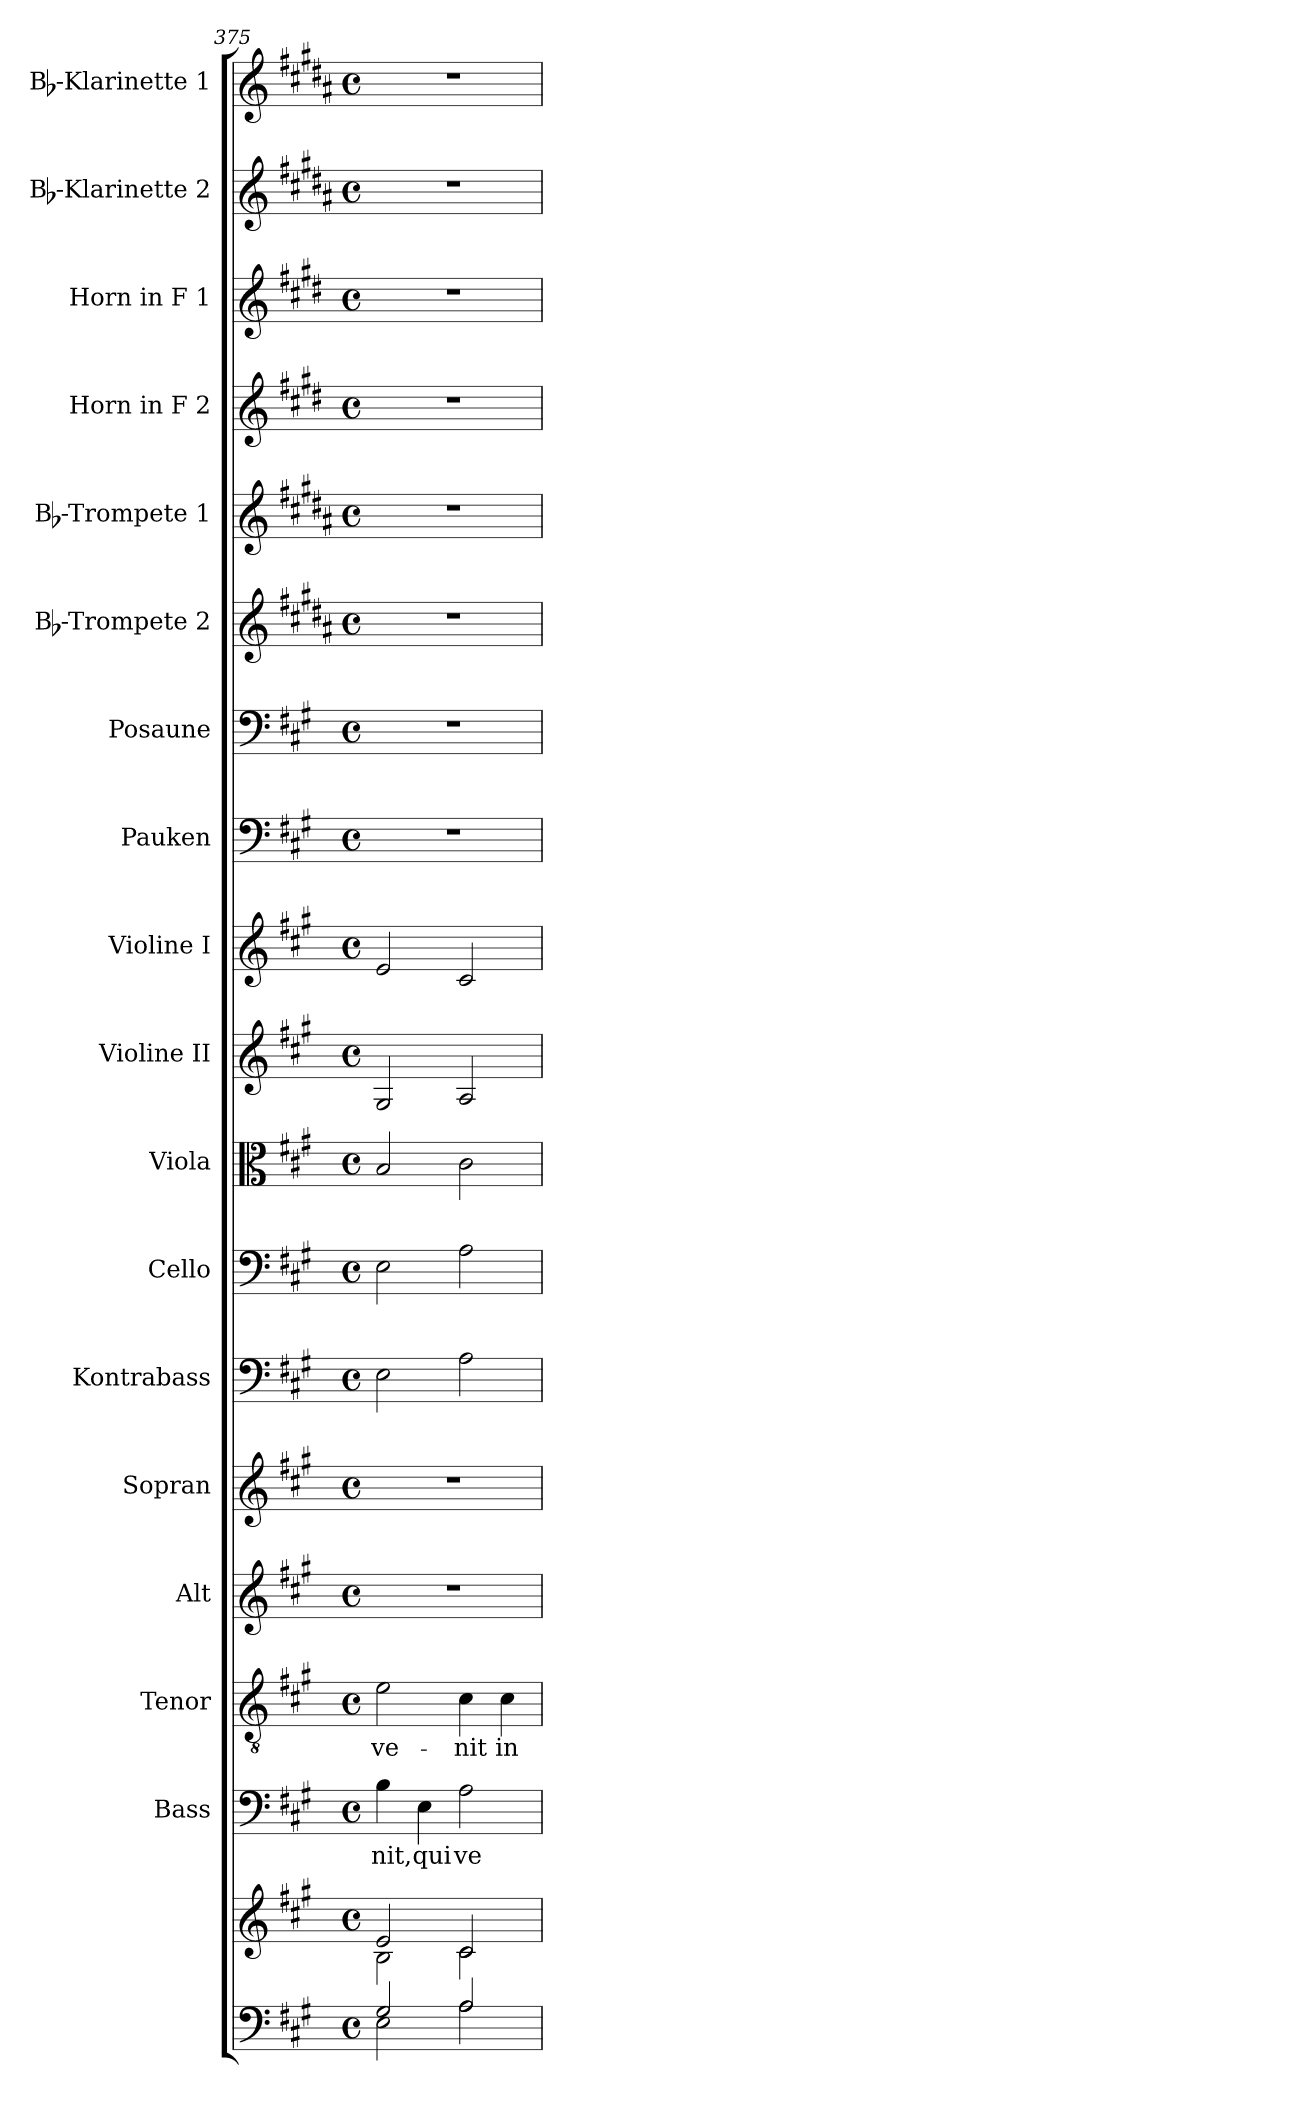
**kern	**kern	**kern	**text	**kern	**text	**kern	**kern	**kern	**kern	**kern	**kern	**kern	**kern	**kern	**kern	**kern	**kern	**kern	**kern	**kern
*part18	*part18	*part17	*part17	*part16	*part16	*part15	*part14	*part13	*part12	*part11	*part10	*part9	*part8	*part7	*part6	*part5	*part4	*part3	*part2	*part1
*staff19	*staff18	*staff17	*staff17	*staff16	*staff16	*staff15	*staff14	*staff13	*staff12	*staff11	*staff10	*staff9	*staff8	*staff7	*staff6	*staff5	*staff4	*staff3	*staff2	*staff1
*	*	*I"Bass	*	*I"Tenor	*	*I"Alt	*I"Sopran	*I"Kontrabass	*I"Cello	*I"Viola	*I"Violine II	*I"Violine I	*I"Pauken	*I"Posaune	*I"Bb-Trompete 2	*I"Bb-Trompete 1	*I"Horn in F 2	*I"Horn in F 1	*I"Bb-Klarinette 2	*I"Bb-Klarinette 1
*	*	*I'B.	*	*I'T.	*	*I'A.	*I'S.	*I'Kb.	*	*I'Vla.	*I'Vl. II	*I'Vl. I	*I'Pk.	*I'Pos.	*I'Bb Trp. 2	*I'Bb Trp. 1	*	*	*I'Bb Kl. 2	*I'Bb Kl. 1
*clefF4	*clefG2	*clefF4	*	*clefGv2	*	*clefG2	*clefG2	*clefF4	*clefF4	*clefC3	*clefG2	*clefG2	*clefF4	*clefF4	*clefG2	*clefG2	*clefG2	*clefG2	*clefG2	*clefG2
*	*	*	*	*	*	*	*	*ITrd7c12	*	*	*	*	*	*	*ITrd1c2	*ITrd1c2	*ITrd4c7	*ITrd4c7	*ITrd1c2	*ITrd1c2
*k[f#c#g#]	*k[f#c#g#]	*k[f#c#g#]	*	*k[f#c#g#]	*	*k[f#c#g#]	*k[f#c#g#]	*k[f#c#g#]	*k[f#c#g#]	*k[f#c#g#]	*k[f#c#g#]	*k[f#c#g#]	*k[f#c#g#]	*k[f#c#g#]	*k[f#c#g#]	*k[f#c#g#]	*k[f#c#g#]	*k[f#c#g#]	*k[f#c#g#]	*k[f#c#g#]
*A:	*A:	*A:	*	*A:	*	*A:	*A:	*A:	*A:	*A:	*A:	*A:	*A:	*A:	*A:	*A:	*A:	*A:	*A:	*A:
*M4/4	*M4/4	*M4/4	*	*M4/4	*	*M4/4	*M4/4	*M4/4	*M4/4	*M4/4	*M4/4	*M4/4	*M4/4	*M4/4	*M4/4	*M4/4	*M4/4	*M4/4	*M4/4	*M4/4
*met(c)	*met(c)	*met(c)	*	*met(c)	*	*met(c)	*met(c)	*met(c)	*met(c)	*met(c)	*met(c)	*met(c)	*met(c)	*met(c)	*met(c)	*met(c)	*met(c)	*met(c)	*met(c)	*met(c)
=375	=375	=375	=375	=375	=375	=375	=375	=375	=375	=375	=375	=375	=375	=375	=375	=375	=375	=375	=375	=375
*^	*^	*	*	*	*	*	*	*	*	*	*	*	*	*	*	*	*	*	*	*
!	!	!	!	!	!LO:LY:b	!	!LO:LY:b	!	!	!	!	!	!	!	!	!	!	!	!	!	!	!
2G#/	2E\	2e/	2B\	4B\	-nit,	2e\	ve-	1r	1r	2EE\	2E\	2B/	2G#/	2e/	1r	1r	1r	1r	1r	1r	1r	1r
!	!	!	!	!	!LO:LY:b	!	!	!	!	!	!	!	!	!	!	!	!	!	!	!	!	!
.	.	.	.	4E\	qui	.	.	.	.	.	.	.	.	.	.	.	.	.	.	.	.	.
!	!	!	!	!	!LO:LY:b	!	!LO:LY:b	!	!	!	!	!	!	!	!	!	!	!	!	!	!	!
2A/	2A\	2c#/	2c#\	2A\	ve-	4c#\	-nit	.	.	2AA\	2A\	2c#\	2A/	2c#/	.	.	.	.	.	.	.	.
!	!	!	!	!	!	!	!LO:LY:b	!	!	!	!	!	!	!	!	!	!	!	!	!	!	!
.	.	.	.	.	.	4c#\	in	.	.	.	.	.	.	.	.	.	.	.	.	.	.	.
*v	*v	*	*	*	*	*	*	*	*	*	*	*	*	*	*	*	*	*	*	*	*	*
*	*v	*v	*	*	*	*	*	*	*	*	*	*	*	*	*	*	*	*	*	*	*
=	=	=	=	=	=	=	=	=	=	=	=	=	=	=	=	=	=	=	=	=
*-	*-	*-	*-	*-	*-	*-	*-	*-	*-	*-	*-	*-	*-	*-	*-	*-	*-	*-	*-	*-
